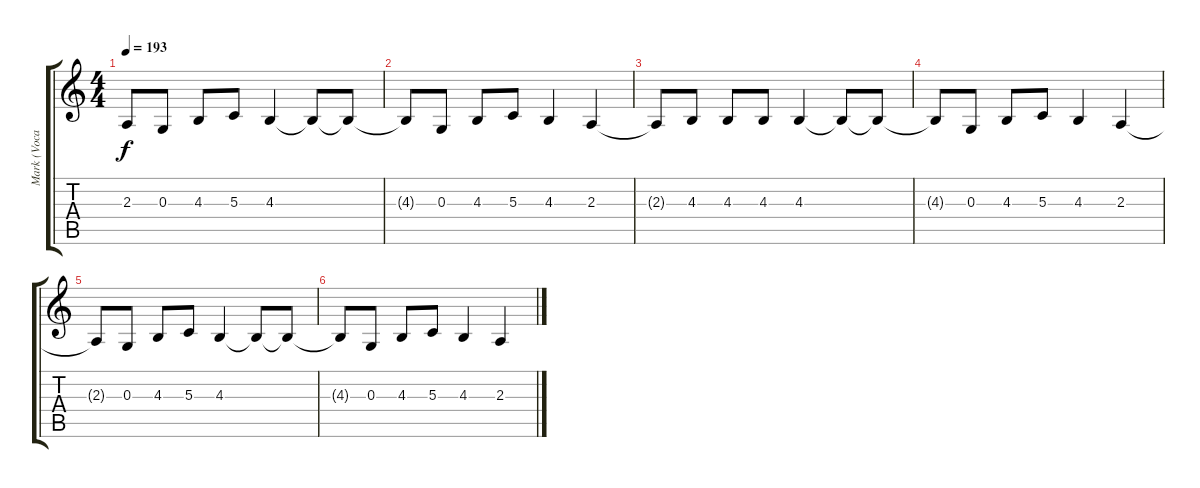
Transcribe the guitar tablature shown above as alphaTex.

\track ("Mark (Vocals)" "Mark (Voca") {instrument clarinet}
\staff {score tabs}
\tuning (E4 B3 G3 D3 A2 E2) {hide}
\ts (4 4)
\tempo 193
\clef g2
\ks c
2.3{t}.8{dy f} 0.3.8 4.3.8 5.3.8 4.3.4 4.3{t}.8 4.3{t}.8 |
4.3{t}.8 0.3.8 4.3.8 5.3.8 4.3.4 2.3.4 |
2.3{t}.8 4.3.8 4.3.8 4.3.8 4.3.4 4.3{t}.8 4.3{t}.8 |
4.3{t}.8 0.3.8 4.3.8 5.3.8 4.3.4 2.3.4 |
2.3{t}.8 0.3.8 4.3.8 5.3.8 4.3.4 4.3{t}.8 4.3{t}.8 |
4.3{t}.8 0.3.8 4.3.8 5.3.8 4.3.4 2.3.4
